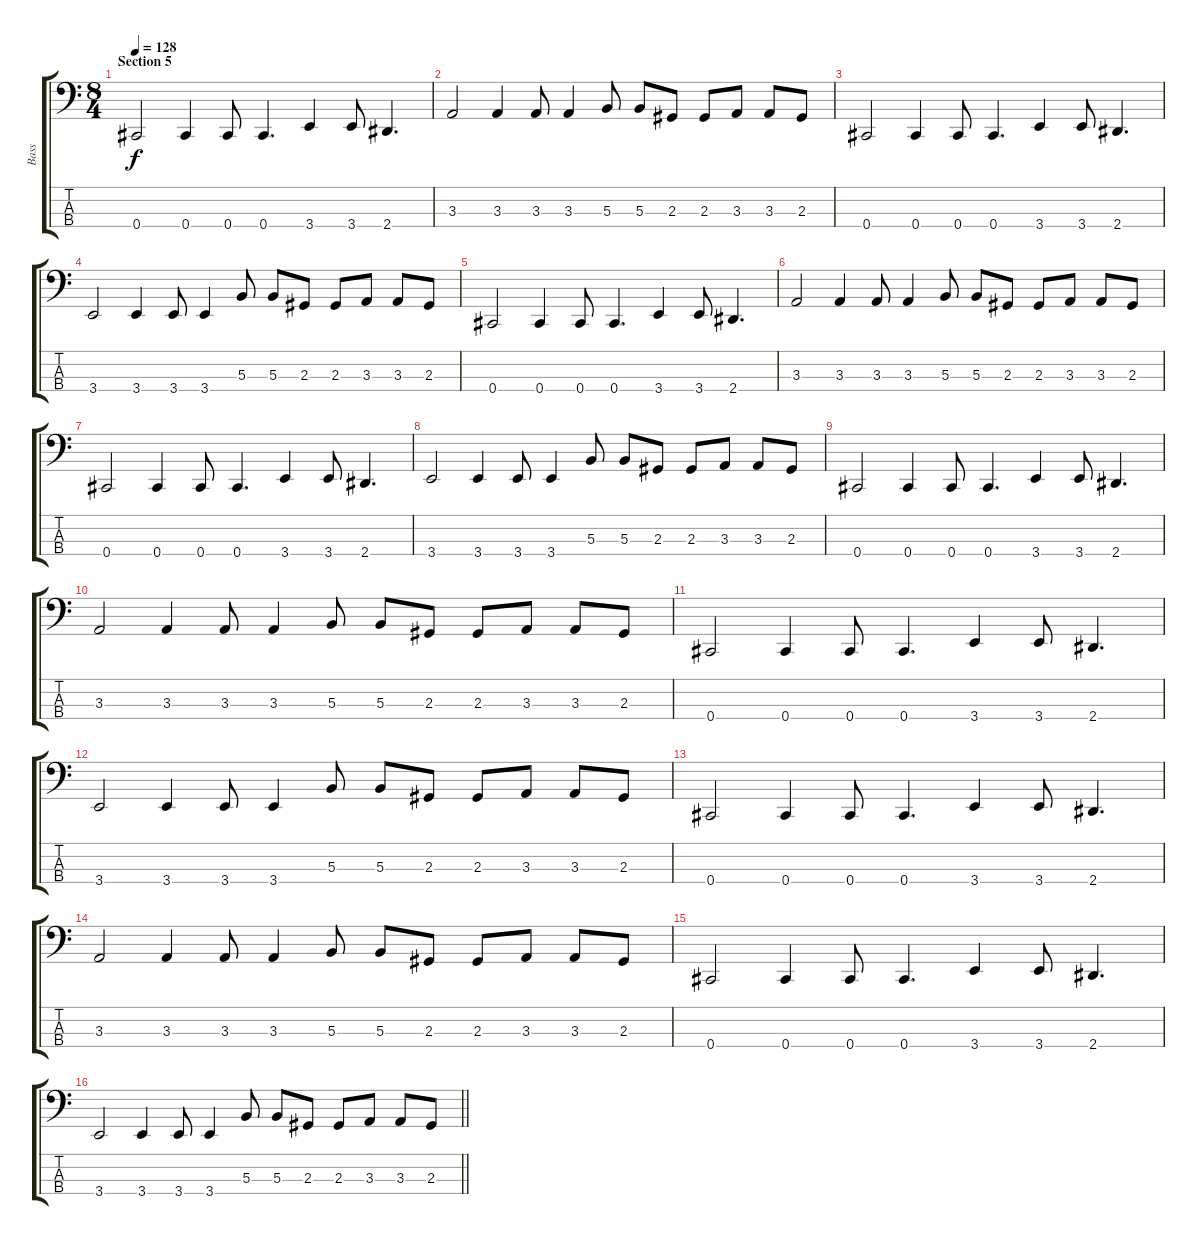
\track ("Bass" "Bass") {instrument electricbasspick}
\staff {score tabs}
\tuning (E2 B1 Gb1 Db1) {hide}
\ts (8 4)
\section ("" "Section 5")
\tempo 128
\clef f4
\ks c
0.4.2{dy f} 0.4.4 0.4.8 0.4.4{d} 3.4.4 3.4.8 2.4.4{d} |
3.3.2 3.3.4 3.3.8 3.3.4 5.3.8 5.3.8 2.3.8 2.3.8 3.3.8 3.3.8 2.3.8 |
0.4.2 0.4.4 0.4.8 0.4.4{d} 3.4.4 3.4.8 2.4.4{d} |
3.4.2 3.4.4 3.4.8 3.4.4 5.3.8 5.3.8 2.3.8 2.3.8 3.3.8 3.3.8 2.3.8 |
0.4.2 0.4.4 0.4.8 0.4.4{d} 3.4.4 3.4.8 2.4.4{d} |
3.3.2 3.3.4 3.3.8 3.3.4 5.3.8 5.3.8 2.3.8 2.3.8 3.3.8 3.3.8 2.3.8 |
0.4.2 0.4.4 0.4.8 0.4.4{d} 3.4.4 3.4.8 2.4.4{d} |
3.4.2 3.4.4 3.4.8 3.4.4 5.3.8 5.3.8 2.3.8 2.3.8 3.3.8 3.3.8 2.3.8 |
0.4.2 0.4.4 0.4.8 0.4.4{d} 3.4.4 3.4.8 2.4.4{d} |
3.3.2 3.3.4 3.3.8 3.3.4 5.3.8 5.3.8 2.3.8 2.3.8 3.3.8 3.3.8 2.3.8 |
0.4.2 0.4.4 0.4.8 0.4.4{d} 3.4.4 3.4.8 2.4.4{d} |
3.4.2 3.4.4 3.4.8 3.4.4 5.3.8 5.3.8 2.3.8 2.3.8 3.3.8 3.3.8 2.3.8 |
0.4.2 0.4.4 0.4.8 0.4.4{d} 3.4.4 3.4.8 2.4.4{d} |
3.3.2 3.3.4 3.3.8 3.3.4 5.3.8 5.3.8 2.3.8 2.3.8 3.3.8 3.3.8 2.3.8 |
0.4.2 0.4.4 0.4.8 0.4.4{d} 3.4.4 3.4.8 2.4.4{d} |
\barLineRight lightlight
3.4.2 3.4.4 3.4.8 3.4.4 5.3.8 5.3.8 2.3.8 2.3.8 3.3.8 3.3.8 2.3.8
